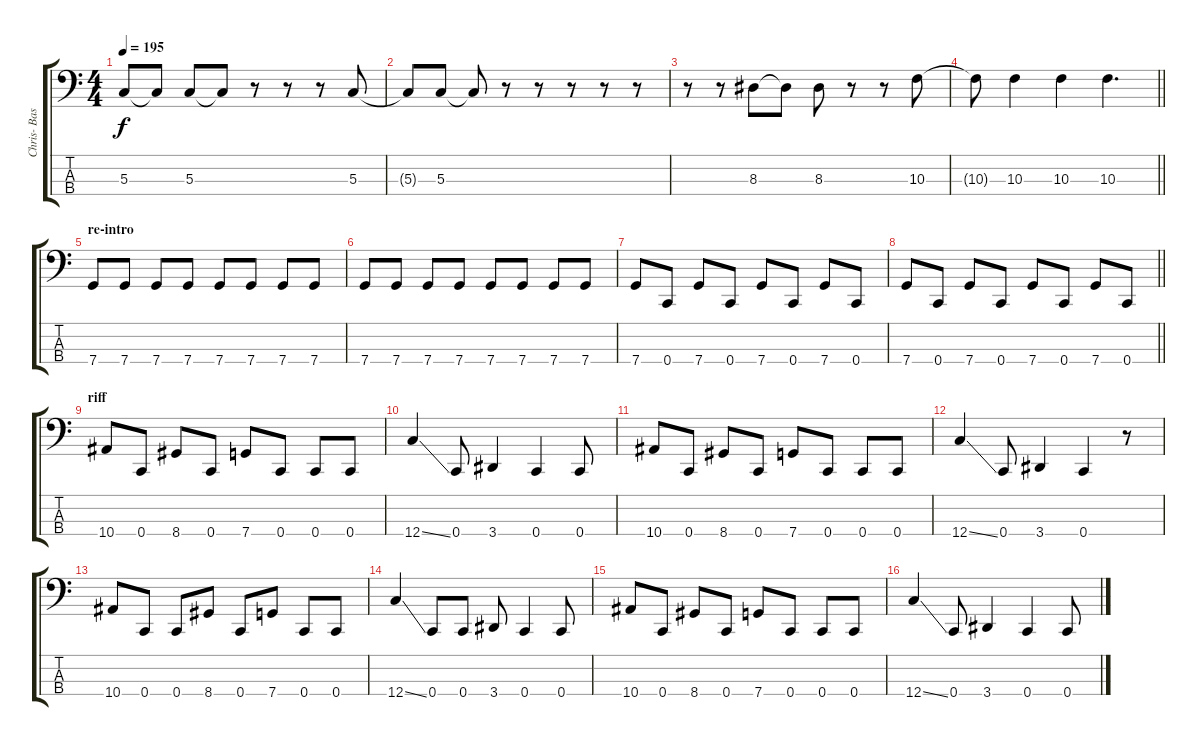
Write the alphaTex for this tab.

\track ("Chris- Bass" "Chris- Bas") {instrument electricbassfinger}
\staff {score tabs}
\tuning (F2 C2 G1 C1) {hide}
\ts (4 4)
\tempo 195
\clef f4
\ks c
5.3.8{dy f} 5.3{t}.8 5.3.8 5.3{t}.8 r.8 r.8 r.8 5.3.8 |
5.3{t}.8 5.3.8 5.3{t}.8 r.8 r.8 r.8 r.8 r.8 |
r.8 r.8 8.3.8 8.3{t}.8 8.3.8 r.8 r.8 10.3.8 |
\barLineRight lightlight
10.3{t}.8 10.3.4 10.3.4 10.3.4{d} |
\section ("" "re-intro")
7.4.8 7.4.8 7.4.8 7.4.8 7.4.8 7.4.8 7.4.8 7.4.8 |
7.4.8 7.4.8 7.4.8 7.4.8 7.4.8 7.4.8 7.4.8 7.4.8 |
7.4.8 0.4.8 7.4.8 0.4.8 7.4.8 0.4.8 7.4.8 0.4.8 |
\barLineRight lightlight
7.4.8 0.4.8 7.4.8 0.4.8 7.4.8 0.4.8 7.4.8 0.4.8 |
\section ("" "riff")
10.4.8 0.4.8 8.4.8 0.4.8 7.4.8 0.4.8 0.4.8 0.4.8 |
12.4{ss}.4 0.4.8 3.4.4 0.4.4 0.4.8 |
10.4.8 0.4.8 8.4.8 0.4.8 7.4.8 0.4.8 0.4.8 0.4.8 |
12.4{ss}.4 0.4.8 3.4.4 0.4.4 r.8 |
10.4.8 0.4.8 0.4.8 8.4.8 0.4.8 7.4.8 0.4.8 0.4.8 |
12.4{ss}.4 0.4.8 0.4.8 3.4.8 0.4.4 0.4.8 |
10.4.8 0.4.8 8.4.8 0.4.8 7.4.8 0.4.8 0.4.8 0.4.8 |
12.4{ss}.4 0.4.8 3.4.4 0.4.4 0.4.8
